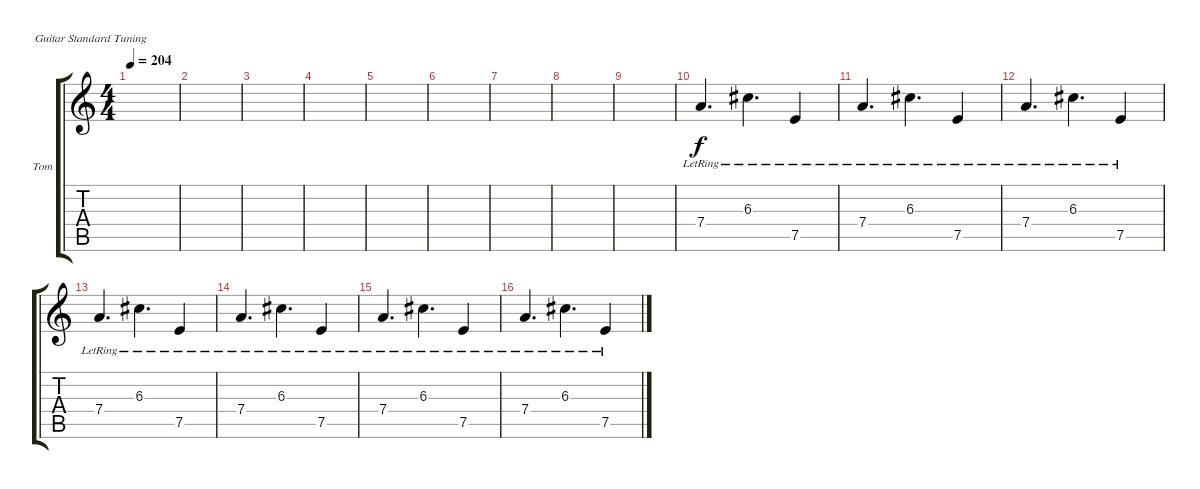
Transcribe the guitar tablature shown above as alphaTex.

\defaultSystemsLayout 4
\bracketExtendMode groupsimilarinstruments
\firstSystemTrackNameOrientation horizontal
\otherSystemsTrackNameOrientation horizontal
\track ("Tom Delonge" "Tom") {instrument distortionguitar}
\staff {score tabs}
\tuning (E4 B3 G3 D3 A2 E2)
\ts (4 4)
\tempo 204
\clef g2
\ks c
|
|
|
|
|
|
|
|
|
7.4{lr}.4{d} 6.3{lr}.4{d} 7.5{lr}.4 |
7.4{lr}.4{d} 6.3{lr}.4{d} 7.5{lr}.4 |
7.4{lr}.4{d} 6.3{lr}.4{d} 7.5{lr}.4 |
7.4{lr}.4{d} 6.3{lr}.4{d} 7.5{lr}.4 |
7.4{lr}.4{d} 6.3{lr}.4{d} 7.5{lr}.4 |
7.4{lr}.4{d} 6.3{lr}.4{d} 7.5{lr}.4 |
7.4{lr}.4{d} 6.3{lr}.4{d} 7.5{lr}.4
